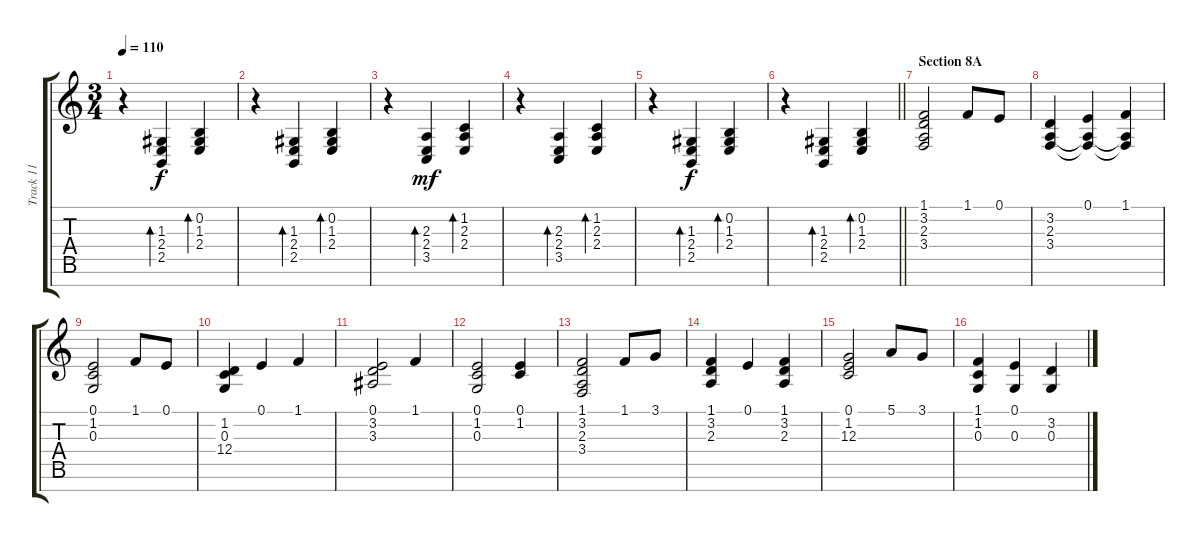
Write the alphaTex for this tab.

\track ("Track 11" "Track 11") {instrument acousticgrandpiano}
\staff {score tabs}
\tuning (E4 B3 G3 D3 A2 E2 B1) {hide}
\ts (3 4)
\tempo 110
\clef g2
\ks c
r.4{dy mf} (1.3 2.4 2.5).4{bd 240 dy f} (0.2 1.3 2.4).4{bd 240} |
r.4 (1.3 2.4 2.5).4{bd 240} (0.2 1.3 2.4).4{bd 240} |
r.4 (2.3 2.4 3.5).4{bd 240 dy mf} (1.2 2.3 2.4).4{bd 240} |
r.4 (2.3 2.4 3.5).4{bd 240} (1.2 2.3 2.4).4{bd 240} |
r.4 (1.3 2.4 2.5).4{bd 240 dy f} (0.2 1.3 2.4).4{bd 240} |
\barLineRight lightlight
r.4 (1.3 2.4 2.5).4{bd 240} (0.2 1.3 2.4).4{bd 240} |
\section ("" "Section 8A")
(1.1 3.2 2.3 3.4).2 1.1.8 0.1.8 |
(3.2 2.3 3.4).4 (0.1 2.3{t} 3.4{t}).4 (1.1 2.3{t} 3.4{t}).4 |
(0.1 1.2 0.3).2 1.1.8 0.1.8 |
(1.2 0.3 12.4).4 0.1.4 1.1.4 |
(0.1 3.2 3.3).2 1.1.4 |
(0.1 1.2 0.3).2 (0.1 1.2).4 |
(1.1 3.2 2.3 3.4).2 1.1.8 3.1.8 |
(1.1 3.2 2.3).4 0.1.4 (1.1 3.2 2.3).4 |
(0.1 1.2 12.3).2 5.1.8 3.1.8 |
(1.1 1.2 0.3).4 (0.1 0.3).4 (3.2 0.3).4
